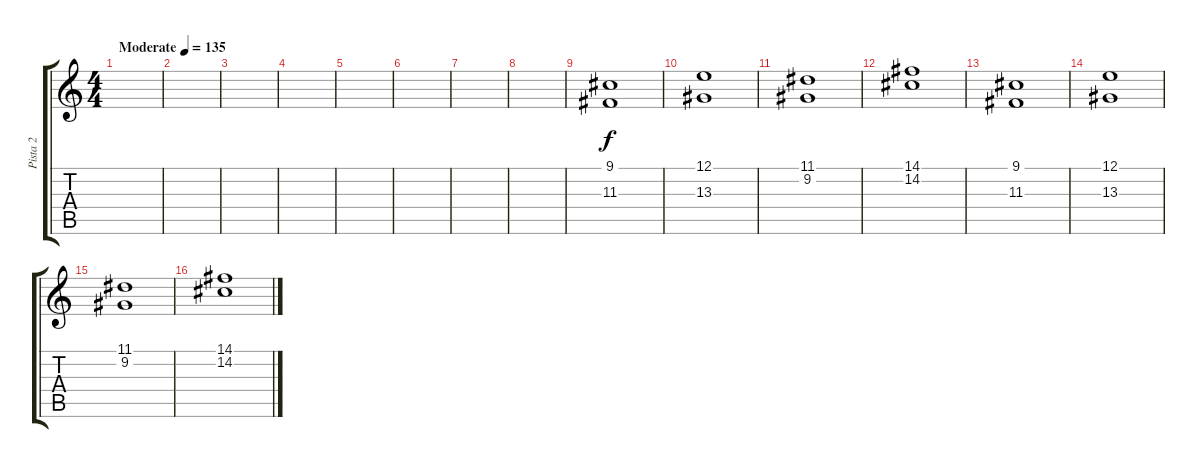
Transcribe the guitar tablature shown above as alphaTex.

\track ("Pista 2" "Pista 2") {instrument stringensemble1}
\staff {score tabs}
\tuning (E4 B3 G3 D3 A2 E2) {hide}
\ts (4 4)
\tempo (135 "Moderate")
\clef g2
\ks c
|
|
|
|
|
|
|
|
(9.1 11.3).1{volume 10} |
(12.1 13.3).1 |
(11.1 9.2).1 |
(14.1 14.2).1 |
(9.1 11.3).1 |
(12.1 13.3).1 |
(11.1 9.2).1 |
(14.1 14.2).1
